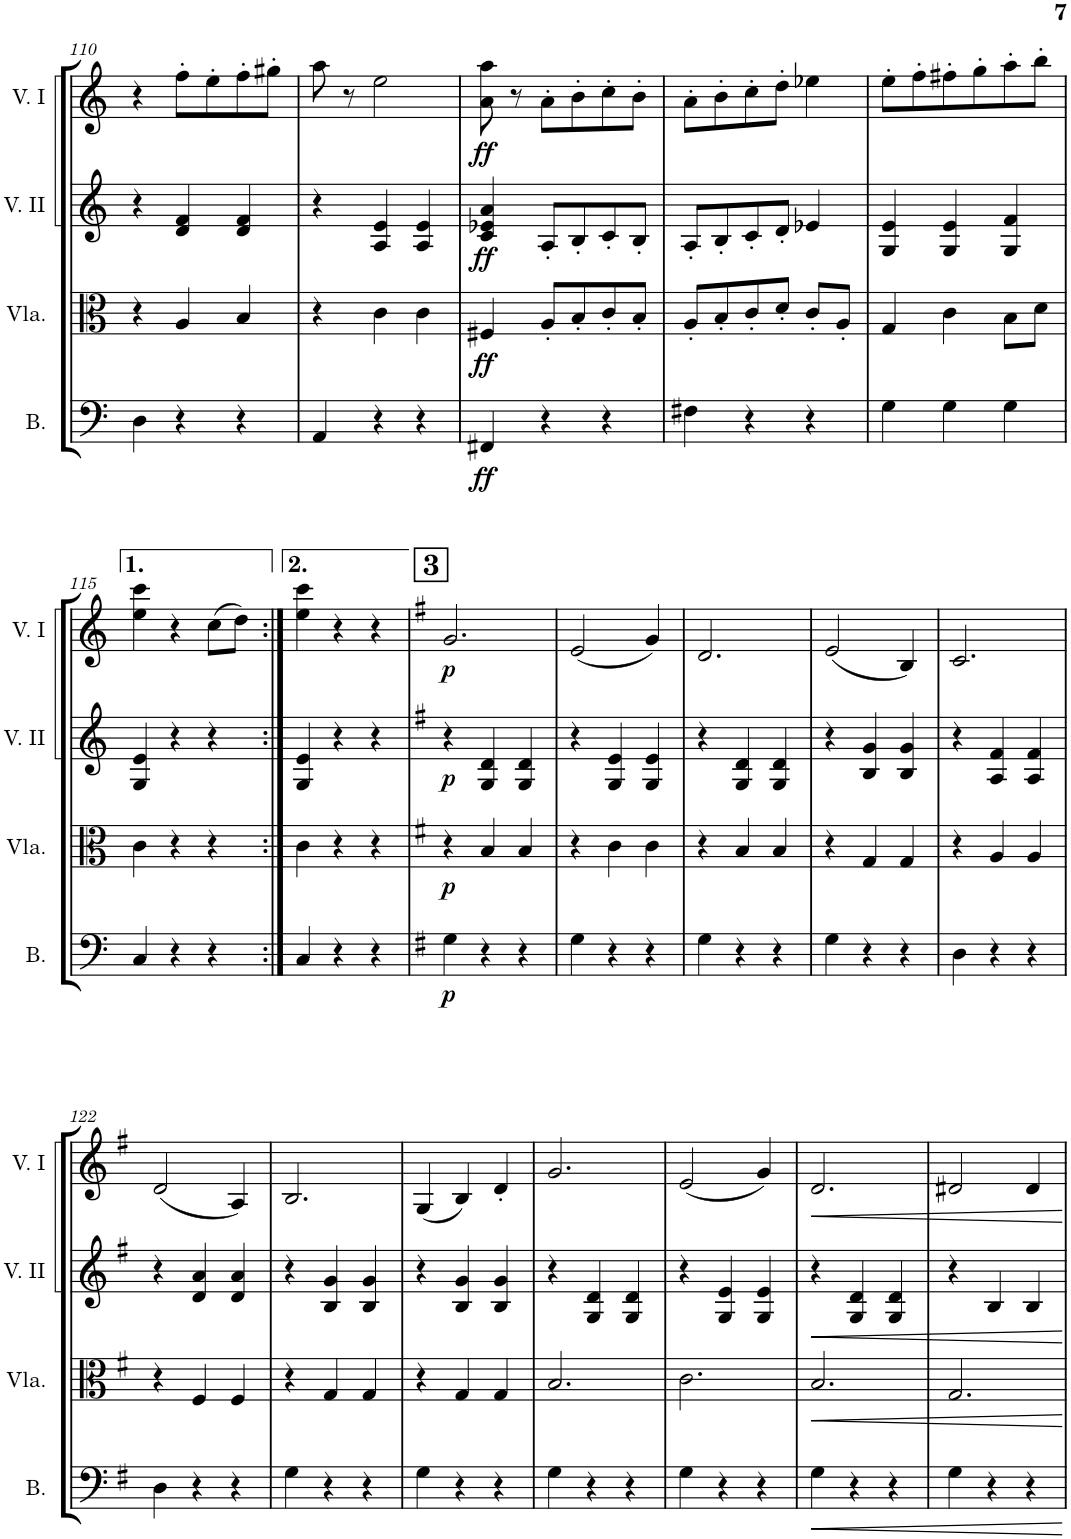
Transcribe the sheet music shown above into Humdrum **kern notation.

**kern	**dynam	**kern	**dynam	**kern	**dynam	**kern	**dynam
*part4	*part4	*part3	*part3	*part2	*part2	*part1	*part1
*staff4	*staff4	*staff3	*staff3	*staff2	*staff2	*staff1	*staff1
*I"Bassi	*	*I"Viola	*	*I"Violino II.	*	*I"Violino I	*
*I'B.	*	*I'Vla.	*	*I'V. II	*	*I'V. I	*
!!LO:PB:g=z
*clefF4	*	*clefC3	*	*clefG2	*	*clefG2	*
*k[]	*	*k[]	*	*k[]	*	*k[]	*
*M3/4	*	*M3/4	*	*M3/4	*	*M3/4	*
=110	=110	=110	=110	=110	=110	=110	=110
4D\	.	4r	.	4r	.	4r	.
4r	.	4A/	.	4d/ 4f/	.	8ff'\L	.
.	.	.	.	.	.	8ee'\	.
4r	.	4B/	.	4d/ 4f/	.	8ff'\	.
.	.	.	.	.	.	8gg#X'\J	.
=111	=111	=111	=111	=111	=111	=111	=111
4AA/	.	4r	.	4r	.	8aa\	.
.	.	.	.	.	.	8r	.
4r	.	4c\	.	4A/ 4e/	.	2ee\	.
4r	.	4c\	.	4A/ 4e/	.	.	.
=112	=112	=112	=112	=112	=112	=112	=112
!	!LO:DY:b	!	!LO:DY:b	!	!LO:DY:b	!	!LO:DY:b
4FF#X/	ff	4F#X/	ff	4c/ 4e-X/ 4a/	ff	8a\ 8aa\	ff
.	.	.	.	.	.	8r	.
4r	.	8A'/L	.	8A'/L	.	8a'\L	.
.	.	8B'/	.	8B'/	.	8b'\	.
4r	.	8c'/	.	8c'/	.	8cc'\	.
.	.	8B'/J	.	8B'/J	.	8b'\J	.
=113	=113	=113	=113	=113	=113	=113	=113
4F#X\	.	8A'/L	.	8A'/L	.	8a'\L	.
.	.	8B'/	.	8B'/	.	8b'\	.
4r	.	8c'/	.	8c'/	.	8cc'\	.
.	.	8d'/J	.	8d'/J	.	8dd'\J	.
4r	.	8c'/L	.	4e-X/	.	4ee-X\	.
.	.	8A'/J	.	.	.	.	.
=114	=114	=114	=114	=114	=114	=114	=114
4G\	.	4G/	.	4G/ 4e/	.	8ee'\L	.
.	.	.	.	.	.	8ff'\	.
4G\	.	4c\	.	4G/ 4e/	.	8ff#X'\	.
.	.	.	.	.	.	8gg'\	.
4G\	.	8B\L	.	4G/ 4f/	.	8aa'\	.
.	.	8d\J	.	.	.	8bb'\J	.
!!LO:LB:g=z
=115	=115	=115	=115	=115	=115	=115	=115
4C/	.	4c\	.	4G/ 4e/	.	4ee\ 4ccc\	.
4r	.	4r	.	4r	.	4r	.
4r	.	4r	.	4r	.	(8cc\L	.
.	.	.	.	.	.	8dd\J)	.
=116:|!	=116:|!	=116:|!	=116:|!	=116:|!	=116:|!	=116:|!	=116:|!
4C/	.	4c\	.	4G/ 4e/	.	4ee\ 4ccc\	.
4r	.	4r	.	4r	.	4r	.
4r	.	4r	.	4r	.	4r	.
!!LO:REH:place=s1:a:B:cj:fs=14:t=3
=117	=117	=117	=117	=117	=117	=117	=117
*k[f#]	*	*k[f#]	*	*k[f#]	*	*k[f#]	*
!	!LO:DY:b	!	!LO:DY:b	!	!LO:DY:b	!	!LO:DY:b
4G\	p	4r	p	4r	p	2.g/	p
4r	.	4B/	.	4G/ 4d/	.	.	.
4r	.	4B/	.	4G/ 4d/	.	.	.
=118	=118	=118	=118	=118	=118	=118	=118
4G\	.	4r	.	4r	.	(2e/	.
4r	.	4c\	.	4G/ 4e/	.	.	.
4r	.	4c\	.	4G/ 4e/	.	4g/)	.
=119	=119	=119	=119	=119	=119	=119	=119
4G\	.	4r	.	4r	.	2.d/	.
4r	.	4B/	.	4G/ 4d/	.	.	.
4r	.	4B/	.	4G/ 4d/	.	.	.
=120	=120	=120	=120	=120	=120	=120	=120
4G\	.	4r	.	4r	.	(2e/	.
4r	.	4G/	.	4B/ 4g/	.	.	.
4r	.	4G/	.	4B/ 4g/	.	4B/)	.
=121	=121	=121	=121	=121	=121	=121	=121
4D\	.	4r	.	4r	.	2.c/	.
4r	.	4A/	.	4A/ 4f#/	.	.	.
4r	.	4A/	.	4A/ 4f#/	.	.	.
!!LO:LB:g=z
=122	=122	=122	=122	=122	=122	=122	=122
4D\	.	4r	.	4r	.	(2d/	.
4r	.	4F#/	.	4d/ 4a/	.	.	.
4r	.	4F#/	.	4d/ 4a/	.	4A/)	.
=123	=123	=123	=123	=123	=123	=123	=123
4G\	.	4r	.	4r	.	2.B/	.
4r	.	4G/	.	4B/ 4g/	.	.	.
4r	.	4G/	.	4B/ 4g/	.	.	.
=124	=124	=124	=124	=124	=124	=124	=124
4G\	.	4r	.	4r	.	(4G/	.
4r	.	4G/	.	4B/ 4g/	.	4B/)	.
4r	.	4G/	.	4B/ 4g/	.	4d'/	.
=125	=125	=125	=125	=125	=125	=125	=125
4G\	.	2.B/	.	4r	.	2.g/	.
4r	.	.	.	4G/ 4d/	.	.	.
4r	.	.	.	4G/ 4d/	.	.	.
=126	=126	=126	=126	=126	=126	=126	=126
4G\	.	2.c\	.	4r	.	(2e/	.
4r	.	.	.	4G/ 4e/	.	.	.
4r	.	.	.	4G/ 4e/	.	4g/)	.
=127	=127	=127	=127	=127	=127	=127	=127
4G\	.	2.B/	.	4r	.	2.d/	.
4r	.	.	.	4G/ 4d/	.	.	.
4r	.	.	.	4G/ 4d/	.	.	.
=128	=128	=128	=128	=128	=128	=128	=128
4G\	.	2.G/	.	4r	.	2d#X/	.
4r	.	.	.	4B/	.	.	.
4r	.	.	.	4B/	.	4d#/	.
=	=	=	=	=	=	=	=
*-	*-	*-	*-	*-	*-	*-	*-
